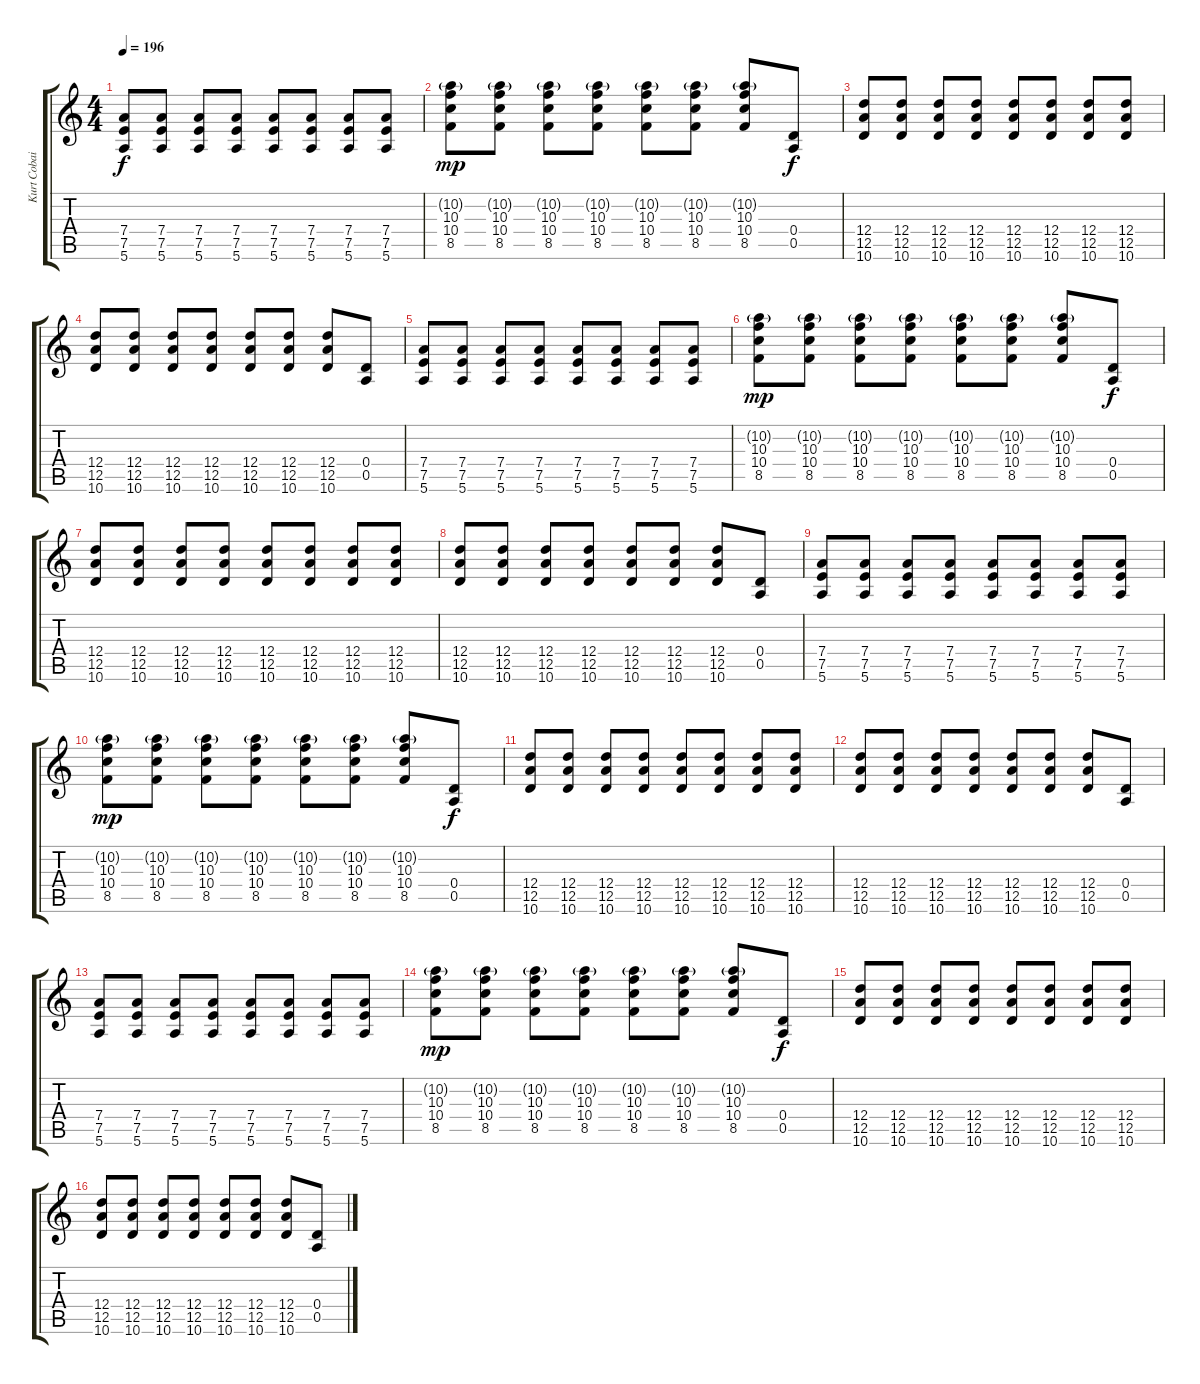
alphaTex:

\track ("Kurt Cobain (Guitar)" "Kurt Cobai") {instrument distortionguitar}
\staff {score tabs}
\tuning (E4 B3 G3 D3 A2 E2) {hide}
\ts (4 4)
\tempo 196
\clef g2
\ks c
(7.4 7.5 5.6).8{dy f instrument distortionguitar} (7.4 7.5 5.6).8 (7.4 7.5 5.6).8 (7.4 7.5 5.6).8 (7.4 7.5 5.6).8 (7.4 7.5 5.6).8 (7.4 7.5 5.6).8 (7.4 7.5 5.6).8 |
(10.2{g} 10.3 10.4 8.5).8{dy mp} (10.2{g} 10.3 10.4 8.5).8 (10.2{g} 10.3 10.4 8.5).8 (10.2{g} 10.3 10.4 8.5).8 (10.2{g} 10.3 10.4 8.5).8 (10.2{g} 10.3 10.4 8.5).8 (10.2{g} 10.3 10.4 8.5).8 (0.4 0.5).8{dy f} |
(12.4 12.5 10.6).8 (12.4 12.5 10.6).8 (12.4 12.5 10.6).8 (12.4 12.5 10.6).8 (12.4 12.5 10.6).8 (12.4 12.5 10.6).8 (12.4 12.5 10.6).8 (12.4 12.5 10.6).8 |
(12.4 12.5 10.6).8 (12.4 12.5 10.6).8 (12.4 12.5 10.6).8 (12.4 12.5 10.6).8 (12.4 12.5 10.6).8 (12.4 12.5 10.6).8 (12.4 12.5 10.6).8 (0.4 0.5).8 |
(7.4 7.5 5.6).8 (7.4 7.5 5.6).8 (7.4 7.5 5.6).8 (7.4 7.5 5.6).8 (7.4 7.5 5.6).8 (7.4 7.5 5.6).8 (7.4 7.5 5.6).8 (7.4 7.5 5.6).8 |
(10.2{g} 10.3 10.4 8.5).8{dy mp} (10.2{g} 10.3 10.4 8.5).8 (10.2{g} 10.3 10.4 8.5).8 (10.2{g} 10.3 10.4 8.5).8 (10.2{g} 10.3 10.4 8.5).8 (10.2{g} 10.3 10.4 8.5).8 (10.2{g} 10.3 10.4 8.5).8 (0.4 0.5).8{dy f} |
(12.4 12.5 10.6).8 (12.4 12.5 10.6).8 (12.4 12.5 10.6).8 (12.4 12.5 10.6).8 (12.4 12.5 10.6).8 (12.4 12.5 10.6).8 (12.4 12.5 10.6).8 (12.4 12.5 10.6).8 |
(12.4 12.5 10.6).8 (12.4 12.5 10.6).8 (12.4 12.5 10.6).8 (12.4 12.5 10.6).8 (12.4 12.5 10.6).8 (12.4 12.5 10.6).8 (12.4 12.5 10.6).8 (0.4 0.5).8 |
(7.4 7.5 5.6).8 (7.4 7.5 5.6).8 (7.4 7.5 5.6).8 (7.4 7.5 5.6).8 (7.4 7.5 5.6).8 (7.4 7.5 5.6).8 (7.4 7.5 5.6).8 (7.4 7.5 5.6).8 |
(10.2{g} 10.3 10.4 8.5).8{dy mp} (10.2{g} 10.3 10.4 8.5).8 (10.2{g} 10.3 10.4 8.5).8 (10.2{g} 10.3 10.4 8.5).8 (10.2{g} 10.3 10.4 8.5).8 (10.2{g} 10.3 10.4 8.5).8 (10.2{g} 10.3 10.4 8.5).8 (0.4 0.5).8{dy f} |
(12.4 12.5 10.6).8 (12.4 12.5 10.6).8 (12.4 12.5 10.6).8 (12.4 12.5 10.6).8 (12.4 12.5 10.6).8 (12.4 12.5 10.6).8 (12.4 12.5 10.6).8 (12.4 12.5 10.6).8 |
(12.4 12.5 10.6).8 (12.4 12.5 10.6).8 (12.4 12.5 10.6).8 (12.4 12.5 10.6).8 (12.4 12.5 10.6).8 (12.4 12.5 10.6).8 (12.4 12.5 10.6).8 (0.4 0.5).8 |
(7.4 7.5 5.6).8 (7.4 7.5 5.6).8 (7.4 7.5 5.6).8 (7.4 7.5 5.6).8 (7.4 7.5 5.6).8 (7.4 7.5 5.6).8 (7.4 7.5 5.6).8 (7.4 7.5 5.6).8 |
(10.2{g} 10.3 10.4 8.5).8{dy mp} (10.2{g} 10.3 10.4 8.5).8 (10.2{g} 10.3 10.4 8.5).8 (10.2{g} 10.3 10.4 8.5).8 (10.2{g} 10.3 10.4 8.5).8 (10.2{g} 10.3 10.4 8.5).8 (10.2{g} 10.3 10.4 8.5).8 (0.4 0.5).8{dy f} |
(12.4 12.5 10.6).8 (12.4 12.5 10.6).8 (12.4 12.5 10.6).8 (12.4 12.5 10.6).8 (12.4 12.5 10.6).8 (12.4 12.5 10.6).8 (12.4 12.5 10.6).8 (12.4 12.5 10.6).8 |
(12.4 12.5 10.6).8 (12.4 12.5 10.6).8 (12.4 12.5 10.6).8 (12.4 12.5 10.6).8 (12.4 12.5 10.6).8 (12.4 12.5 10.6).8 (12.4 12.5 10.6).8 (0.4 0.5).8
